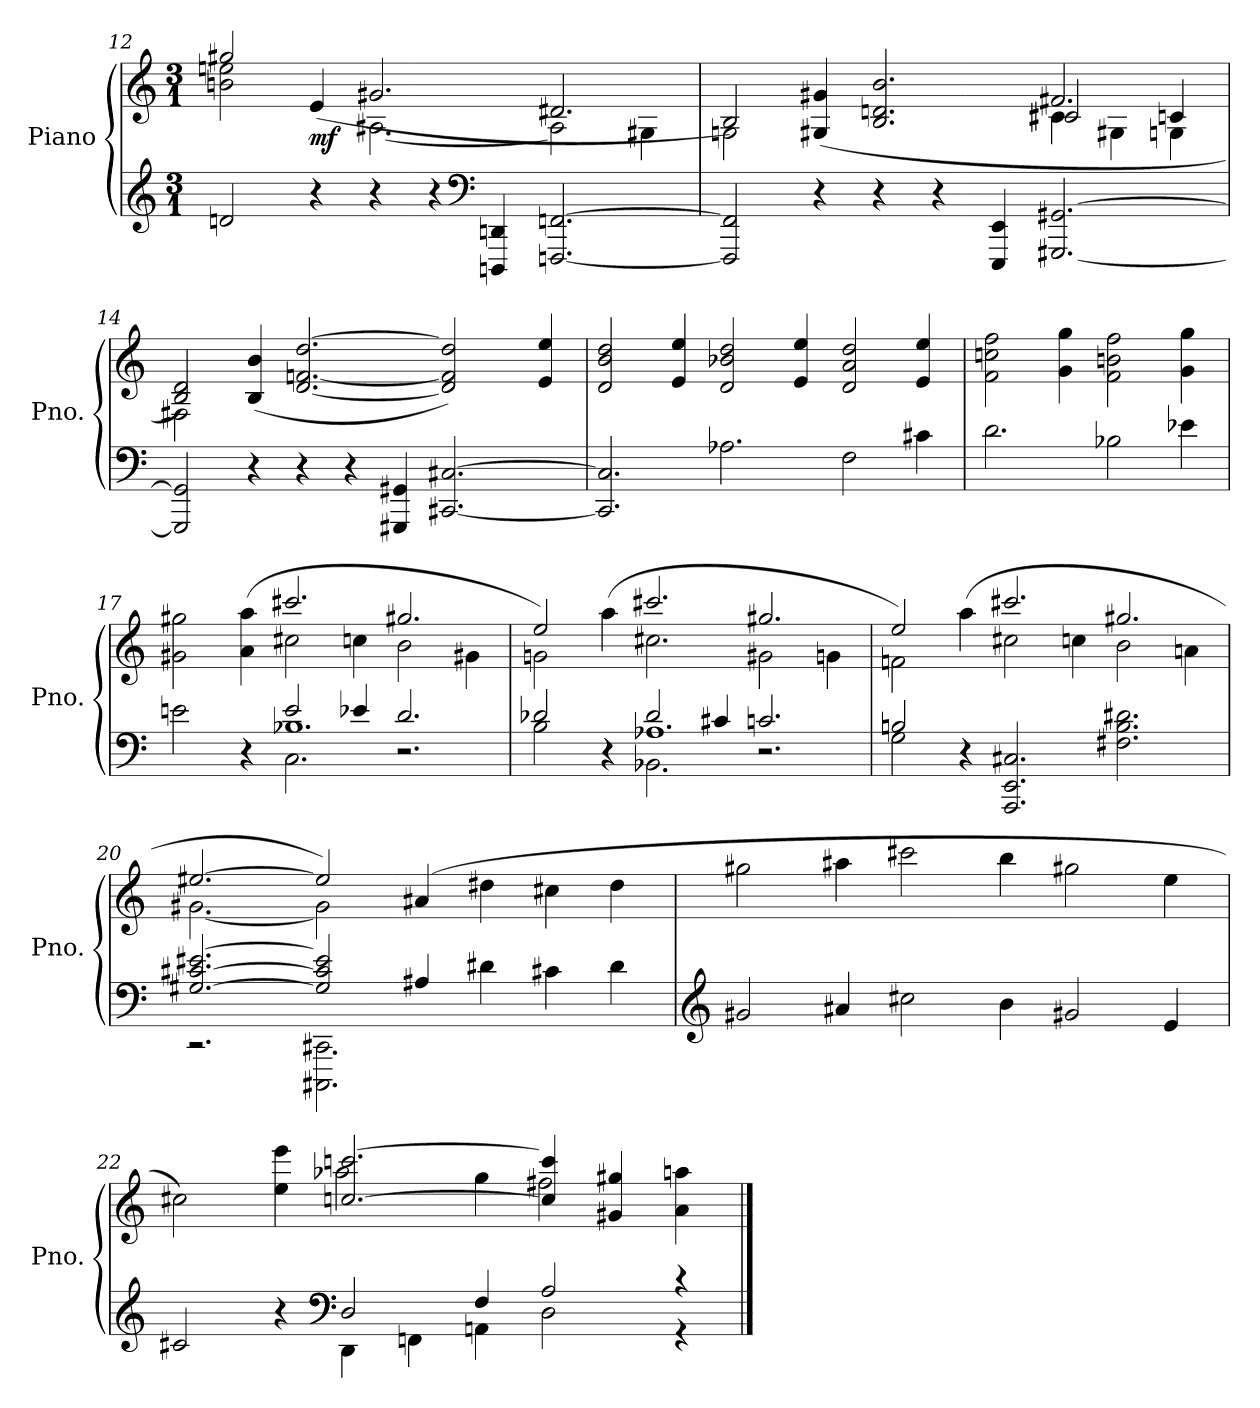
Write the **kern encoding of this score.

**kern	**kern	**dynam
*part1	*part1	*part1
*staff2	*staff1	*staff1/2
*I"Piano	*	*
*I'Pno.	*	*
*clefG2	*clefG2	*
*k[]	*k[]	*
*M3/1	*M3/1	*
=12	=12	=12
*	*^	*
2dn/	2gg#X/	2bn\ 2een\	.
!	!	!	!LO:DY:b
4r	(>4e/	4ryy	mf
4r	2.g#X/	[2.A#X\	.
4r	.	.	.
*clefF4	*	*	*
4DDDn/ 4DDn/	.	.	.
[2.FFFn/ [2.FFn/	2.d#X/	2A#\]	.
.	.	4G#X\	.
!!LO:LB:g=z
=13	=13	=13	=13
*	*	*^	*
2FFF/] 2FF/]	2B/)	2Gn\	1.ryy	.
4r	(>4G#X/ 4g#X/	2ryy	.	.
4r	2.B/ 2.dn/ 2.b/	.	.	.
4r	.	2ryy	.	.
4EEE/ 4EE/	.	.	.	.
[2.GGG#X/ [2.GG#X/	2.f#X/	4c#X\	2c#/	.
.	.	4G#X\	.	.
.	.	4Gn\	4cn/	.
*	*	*v	*v	*
=14	=14	=14	=14
2GGG#/] 2GG#/]	2B/ 2d/)	2F#X\	.
4r	(>4B/ 4b/	2ryy	.
4r	[2.d/ [2.fn/ [2.dd/	.	.
4r	.	2.ryy	.
4GGG#X/ 4GG#X/	.	.	.
[2.CC#X/ [2.C#X/	2d/] 2f/] 2dd/])	.	.
.	.	2ryy	.
.	4e/ 4ee/	.	.
*	*v	*v	*
=15	=15	=15
2.CC#/] 2.C#/]	2d/ 2b/ 2dd/	.
.	4e/ 4ee/	.
2.A-X\	2d/ 2b-X/ 2dd/	.
.	4e/ 4ee/	.
2F\	2d/ 2a/ 2dd/	.
4c#X\	4e/ 4ee/	.
=16	=16	=16
2.d\	2f\ 2ccn\ 2ff\	.
.	4g\ 4gg\	.
2B-X\	2f\ 2bn\ 2ff\	.
4e-X\	4g\ 4gg\	.
=17	=17	=17
*^	*^	*
*	*^	*	*	*
2en\	2.ryy	2.ryy	2g#X\ 2gg#X\	2.ryy	.
4r	.	.	(>4a\ 4aa\	.	.
2e/	2.C\	1.B-X	2.ccc#X/	2cc#X\	.
4e-X/	.	.	.	4ccn\	.
2.d/	2.r	.	2.gg#X/	2b\	.
.	.	.	.	4g#X\	.
!!LO:LB:g=z	!!
=18	=18	=18	=18	=18	=18
2d-X/	2B\	2.ryy	2ee/)	2gn\	.
4r	4ryy	.	(>4aa\	4ryy	.
2d-/	2.BB-X\	1.A-X	2.ccc#X/	2.cc#X\	.
4c#X/	.	.	.	.	.
2.cn/	2.r	.	2.gg#X/	2g#X\	.
.	.	.	.	4gn\	.
*	*v	*v	*	*	*
=19	=19	=19	=19	=19
2Bn/	2G\	2ee/)	2fn\	.
4r	1..ryy	(>4aa\	4ryy	.
2.AAA/ 2.EE/ 2.C#X/	.	2.ccc#X/	2cc#X\	.
.	.	.	4ccn\	.
2.F#X\ 2.B\ 2.d#X\	.	2.gg#X/	2b\	.
.	.	.	4an\	.
=20	=20	=20	=20	=20
[2.G#X/ [2.c#X/ [2.e#X/	2.r	[2.ee#X/	[2.g#X\	.
2G#/] 2c#/] 2e#/]	2.CCC#X\ 2.CC#X\	2ee#/])	2g#\]	.
4A#X/	.	(>4a#X/	1ryy	.
4d#X\	2.ryy	4dd#X\	.	.
4c#X\	.	4cc#X\	.	.
4d#\	.	4dd#\	.	.
*v	*v	*	*	*
*	*v	*v	*
=21	=21	=21
*clefG2	*	*
2g#X/	2gg#X\	.
4a#X/	4aa#X\	.
2cc#X\	2ccc#X\	.
4b\	4bb\	.
2g#X/	2gg#X\	.
4e/	4ee\	.
=22	=22	=22
*^	*^	*
2c#X/	2.ryy	2cc#X\)	2.ryy	.
4r	.	4ee\ 4eee\	.	.
*clefF4	*	*	*	*
2D/	4DD\	[2.ccn/ [2.cccn/	2aa-X\	.
.	4FFn\	.	.	.
4F/	4AAn\	.	4gg\	.
2A/	2D\	4cc/] 4ccc/]	2ff#X\	.
.	.	4g#X/ 4gg#X/	.	.
4r	4r	4a\ 4aan\	4ryy	.
*v	*v	*	*	*
*	*v	*v	*
==	==	==
*-	*-	*-
